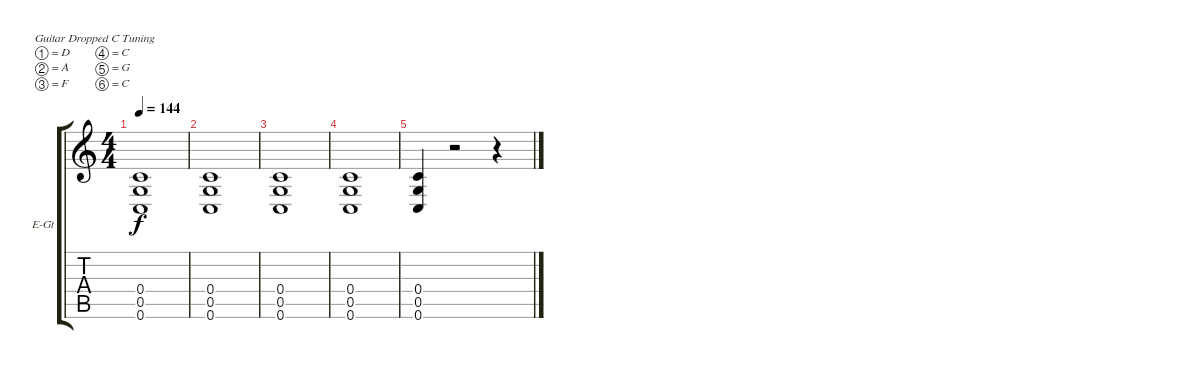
\bracketExtendMode groupsimilarinstruments
\firstSystemTrackNameOrientation horizontal
\otherSystemsTrackNameOrientation horizontal
\track ("Paul" "E-Gt") {instrument distortionguitar}
\staff {score tabs}
\tuning (D4 A3 F3 C3 G2 C2)
\ts (4 4)
\tempo 144
\clef g2
\ks c
(0.4 0.5 0.6).1{dy f} |
(0.4 0.5 0.6).1 |
(0.4 0.5 0.6).1 |
(0.4 0.5 0.6).1 |
(0.4 0.5 0.6).4 r.2 r.4
